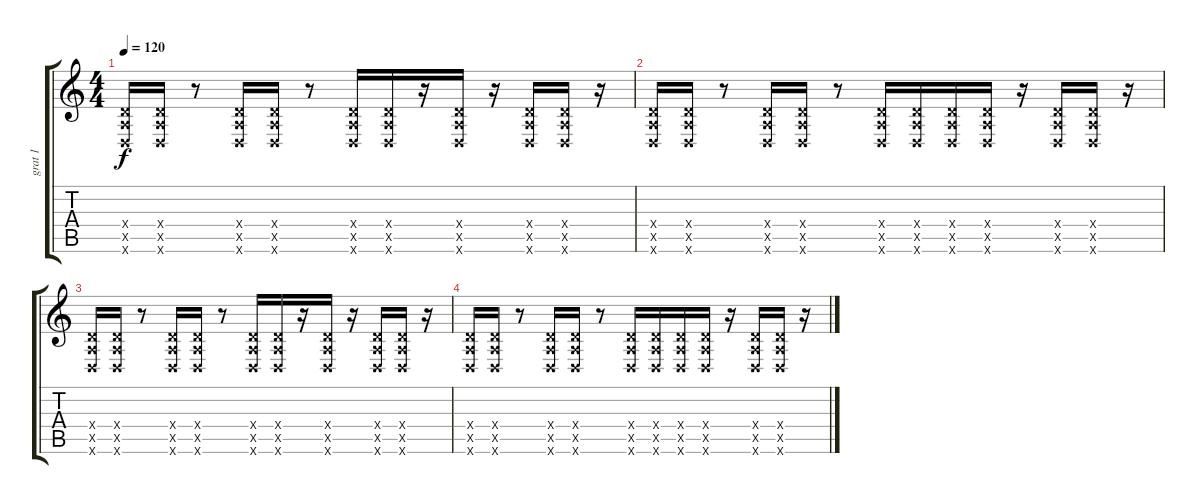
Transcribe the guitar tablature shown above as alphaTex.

\track ("grat 1" "grat 1") {instrument distortionguitar}
\staff {score tabs}
\tuning (E4 B3 G3 D3 A2 D2) {hide}
\ts (4 4)
\tempo 120
\clef g2
\ks c
(0.4{x} 0.5{x} 0.6{x}).16{dy f} (0.4{x} 0.5{x} 0.6{x}).16 r.8 (0.4{x} 0.5{x} 0.6{x}).16 (0.4{x} 0.5{x} 0.6{x}).16 r.8 (0.4{x} 0.5{x} 0.6{x}).16 (0.4{x} 0.5{x} 0.6{x}).16 r.16 (0.4{x} 0.5{x} 0.6{x}).16 r.16 (0.4{x} 0.5{x} 0.6{x}).16 (0.4{x} 0.5{x} 0.6{x}).16 r.16 |
(0.4{x} 0.5{x} 0.6{x}).16 (0.4{x} 0.5{x} 0.6{x}).16 r.8 (0.4{x} 0.5{x} 0.6{x}).16 (0.4{x} 0.5{x} 0.6{x}).16 r.8 (0.4{x} 0.5{x} 0.6{x}).16 (0.4{x} 0.5{x} 0.6{x}).16 (0.4{x} 0.5{x} 0.6{x}).16 (0.4{x} 0.5{x} 0.6{x}).16 r.16 (0.4{x} 0.5{x} 0.6{x}).16 (0.4{x} 0.5{x} 0.6{x}).16 r.16 |
(0.4{x} 0.5{x} 0.6{x}).16 (0.4{x} 0.5{x} 0.6{x}).16 r.8 (0.4{x} 0.5{x} 0.6{x}).16 (0.4{x} 0.5{x} 0.6{x}).16 r.8 (0.4{x} 0.5{x} 0.6{x}).16 (0.4{x} 0.5{x} 0.6{x}).16 r.16 (0.4{x} 0.5{x} 0.6{x}).16 r.16 (0.4{x} 0.5{x} 0.6{x}).16 (0.4{x} 0.5{x} 0.6{x}).16 r.16 |
(0.4{x} 0.5{x} 0.6{x}).16 (0.4{x} 0.5{x} 0.6{x}).16 r.8 (0.4{x} 0.5{x} 0.6{x}).16 (0.4{x} 0.5{x} 0.6{x}).16 r.8 (0.4{x} 0.5{x} 0.6{x}).16 (0.4{x} 0.5{x} 0.6{x}).16 (0.4{x} 0.5{x} 0.6{x}).16 (0.4{x} 0.5{x} 0.6{x}).16 r.16 (0.4{x} 0.5{x} 0.6{x}).16 (0.4{x} 0.5{x} 0.6{x}).16 r.16
